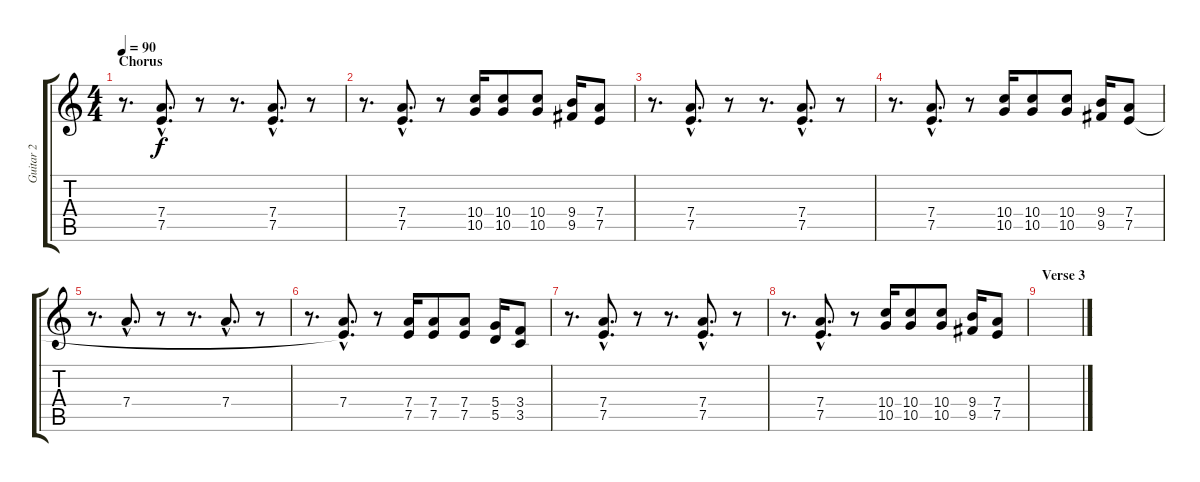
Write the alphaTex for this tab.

\track ("Guitar 2" "Guitar 2") {instrument distortionguitar}
\staff {score tabs}
\tuning (E4 B3 G3 D3 A2 E2) {hide}
\ts (4 4)
\section ("" "Chorus")
\tempo 90
\clef g2
\ks c
r.8{d dy f} (7.4{hac} 7.5{hac}).8{d} r.8 r.8{d} (7.4{hac} 7.5{hac}).8{d} r.8 |
r.8{d} (7.4{hac} 7.5{hac}).8{d} r.8 (10.4 10.5).16 (10.4 10.5).8 (10.4 10.5).8 (9.4 9.5).16 (7.4 7.5).8 |
r.8{d} (7.4{hac} 7.5{hac}).8{d} r.8 r.8{d} (7.4{hac} 7.5{hac}).8{d} r.8 |
r.8{d} (7.4{hac} 7.5{hac}).8{d} r.8 (10.4 10.5).16 (10.4 10.5).8 (10.4 10.5).8 (9.4 9.5).16 (7.4 7.5).8 |
r.8{d} 7.4{hac}.8{d} r.8 r.8{d} 7.4{hac}.8{d} r.8 |
r.8{d} (7.4{hac} 7.5{hac t}).8{d} r.8 (7.4 7.5).16 (7.4 7.5).8 (7.4 7.5).8 (5.4 5.5).16 (3.4 3.5).8 |
r.8{d} (7.4{hac} 7.5{hac}).8{d} r.8 r.8{d} (7.4{hac} 7.5{hac}).8{d} r.8 |
r.8{d} (7.4{hac} 7.5{hac}).8{d} r.8 (10.4 10.5).16 (10.4 10.5).8 (10.4 10.5).8 (9.4 9.5).16 (7.4 7.5).8 |
\section ("" "Verse 3")
